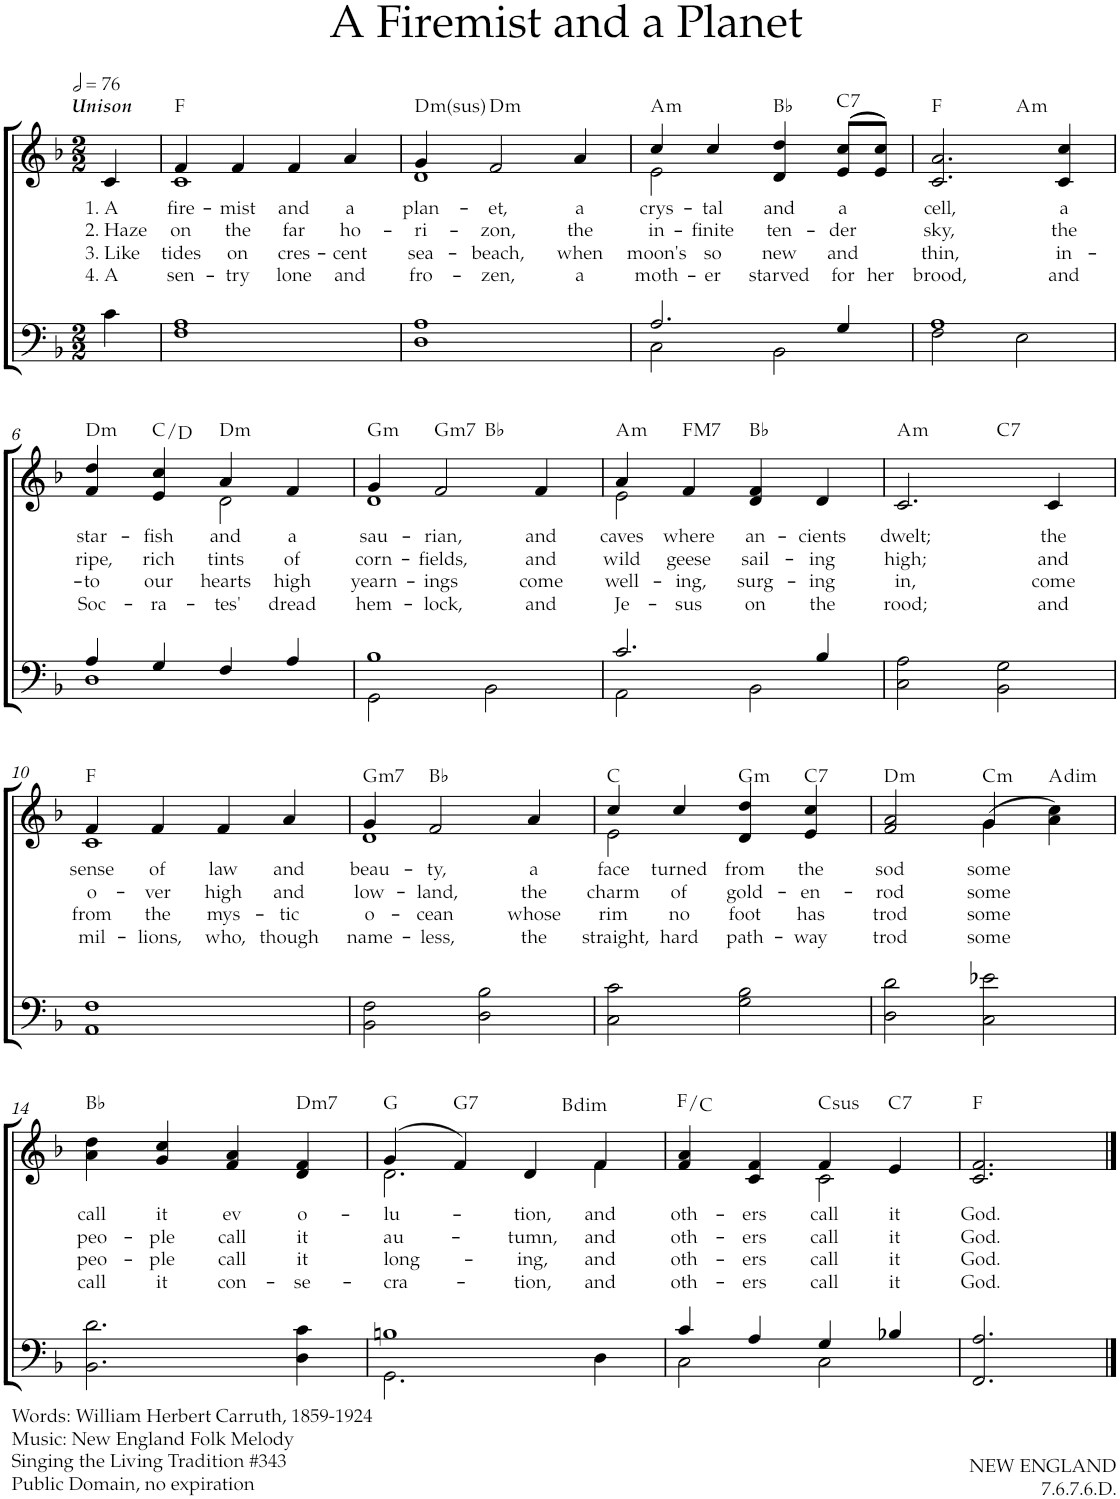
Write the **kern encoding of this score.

**kern	**kern	**text	**text	**text	**text	**harte
*part2	*part1	*part1	*part1	*part1	*part1	*part1
*staff2	*staff1	*staff1	*staff1	*staff1	*staff1	*
*I"Piano	*I"Piano	*	*	*	*	*
*I'Pno	*I'Pno	*	*	*	*	*
*clefF4	*clefG2	*	*	*	*	*
*k[b-]	*k[b-]	*	*	*	*	*
*F:	*F:	*	*	*	*	*
*M2/2	*M2/2	*	*	*	*	*
*MM152	*MM152	*	*	*	*	*
=1	=1	=1	=1	=1	=1	=1
!	!LO:TX:a:Bi:t=Unison	!	!	!	!	!
!	!	!LO:LY:b	!LO:LY:b	!LO:LY:b	!LO:LY:b	!
4c\	4c/	1. A	2. Haze	3. Like	4. A	.
=2	=2	=2	=2	=2	=2	=2
!	!	!LO:LY:b	!LO:LY:b	!LO:LY:b	!LO:LY:b	!
*	*^	*	*	*	*	*
1F 1A	4f/	1c	-fire-	on	tides	sen-	F:maj
!	!	!	!LO:LY:b	!LO:LY:b	!LO:LY:b	!LO:LY:b	!
.	4f/	.	mist	the	on	-try	.
!	!	!	!LO:LY:b	!LO:LY:b	!LO:LY:b	!LO:LY:b	!
.	4f/	.	and	far	cres-	lone	.
!	!	!	!LO:LY:b	!LO:LY:b	!LO:LY:b	!LO:LY:b	!
.	4a/	.	a	ho-	-cent	and	.
=3	=3	=3	=3	=3	=3	=3	=3
!	!	!	!LO:LY:b	!LO:LY:b	!LO:LY:b	!LO:LY:b	!
1D 1A	4g/	1d	-plan-	-ri-	sea-	fro-	D:sus4
!	!	!	!LO:LY:b	!LO:LY:b	!LO:LY:b	!LO:LY:b	!LO:H:kt=m
.	2f/	.	et,	-zon,	-beach,	-zen,	D:min
!	!	!	!LO:LY:b	!LO:LY:b	!LO:LY:b	!LO:LY:b	!
.	4a/	.	a	the	when	a	.
=4	=4	=4	=4	=4	=4	=4	=4
*^	*	*	*	*	*	*	*
!	!	!	!	!LO:LY:b	!LO:LY:b	!LO:LY:b	!LO:LY:b	!LO:H:kt=m
2.A/	2C\	4cc/	2e\	-crys-	in-	moon's	moth-	A:min
!	!	!	!	!LO:LY:b	!LO:LY:b	!LO:LY:b	!LO:LY:b	!
.	.	4cc/	.	tal	-finite	so	-er	.
!	!	!	!	!LO:LY:b	!LO:LY:b	!LO:LY:b	!LO:LY:b	!
.	2BB-\	4d/ 4dd/	2ryy	and	ten-	new	starved	Bb:maj
!	!	!	!	!LO:LY:b	!LO:LY:b	!LO:LY:b	!LO:LY:b	!LO:H:kt=7
4G/	.	(>(>8e/ 8cc/L	.	a	-der	and	for	C:7
!	!	!	!	!	!	!	!LO:LY:b	!
.	.	8e/ 8cc/J))	.	.	.	.	her	.
=5	=5	=5	=5	=5	=5	=5	=5	=5
!	!	!	!	!LO:LY:b	!LO:LY:b	!LO:LY:b	!LO:LY:b	!
1A	2F\	2.c/ 2.a/	2ryy	cell,	sky,	thin,	brood,	F:maj
!	!	!	!	!	!	!	!	!LO:H:kt=m
.	2E\	.	2ryy	.	.	.	.	A:min
!	!	!	!	!LO:LY:b	!LO:LY:b	!LO:LY:b	!LO:LY:b	!
.	.	4c/ 4cc/	.	a	the	in-	and	.
!!LO:LB:g=z	!!
=6	=6	=6	=6	=6	=6	=6	=6	=6
!	!	!	!	!LO:LY:b	!LO:LY:b	!LO:LY:b	!LO:LY:b	!LO:H:kt=m
4A/	1D	4f/ 4dd/	2ryy	-star-	ripe,	-to	Soc-	D:min
!	!	!	!	!LO:LY:b	!LO:LY:b	!LO:LY:b	!LO:LY:b	!
4G/	.	4e/ 4cc/	.	-fish	rich	our	-ra-	C:maj/2
!	!	!	!	!LO:LY:b	!LO:LY:b	!LO:LY:b	!LO:LY:b	!LO:H:kt=m
4F/	.	4a/	2d\	and	tints	hearts	-tes'	D:min
!	!	!	!	!LO:LY:b	!LO:LY:b	!LO:LY:b	!LO:LY:b	!
4A/	.	4f/	.	a	of	high	dread	.
*	*	*v	*v	*	*	*	*	*
=7	=7	=7	=7	=7	=7	=7	=7
!	!	!	!LO:LY:b	!LO:LY:b	!LO:LY:b	!LO:LY:b	!LO:H:kt=m
*	*	*^	*	*	*	*	*
*	*	*	*^	*	*	*	*	*
1B-	2GG\	4g/	1d	2ryy	-sau-	corn-	yearn-	hem-	G:min
!	!	!	!	!	!LO:LY:b	!LO:LY:b	!LO:LY:b	!LO:LY:b	!LO:H:kt=m7
.	.	2f/	.	.	rian,	-fields,	-ings	-lock,	G:min7
.	2BB-\	.	.	2ryy	.	.	.	.	Bb:maj
!	!	!	!	!	!LO:LY:b	!LO:LY:b	!LO:LY:b	!LO:LY:b	!
.	.	4f/	.	.	and	and	come	and	.
=8	=8	=8	=8	=8	=8	=8	=8	=8	=8
!	!	!	!	!	!LO:LY:b	!LO:LY:b	!LO:LY:b	!LO:LY:b	!LO:H:kt=m
*	*	*	*v	*v	*	*	*	*	*
2.c/	2AA\	4a/	2e\	-caves	wild	well-	Je-	A:min
!	!	!	!	!LO:LY:b	!LO:LY:b	!LO:LY:b	!LO:LY:b	!LO:H:kt=M7
.	.	4f/	.	where	geese	-ing,	-sus	F:maj7
!	!	!	!	!LO:LY:b	!LO:LY:b	!LO:LY:b	!LO:LY:b	!
.	2BB-\	4d/ 4f/	2ryy	an-	sail-	surg-	on	Bb:maj
!	!	!	!	!LO:LY:b	!LO:LY:b	!LO:LY:b	!LO:LY:b	!
4B-/	.	4d/	.	cients	-ing	-ing	the	.
*v	*v	*	*	*	*	*	*	*
=9	=9	=9	=9	=9	=9	=9	=9
!	!	!	!LO:LY:b	!LO:LY:b	!LO:LY:b	!LO:LY:b	!LO:H:kt=m
2C\ 2A\	2.c/	2ryy	dwelt;	high;	in,	rood;	A:min
!	!	!	!	!	!	!	!LO:H:kt=7
2BB-\ 2G\	.	2ryy	.	.	.	.	C:7
!	!	!	!LO:LY:b	!LO:LY:b	!LO:LY:b	!LO:LY:b	!
.	4c/	.	the	and	come	and	.
!!LO:LB:g=z	!!
=10	=10	=10	=10	=10	=10	=10	=10
!	!	!	!LO:LY:b	!LO:LY:b	!LO:LY:b	!LO:LY:b	!
1AA 1F	4f/	1c	-sense	o-	from	mil-	F:maj
!	!	!	!LO:LY:b	!LO:LY:b	!LO:LY:b	!LO:LY:b	!
.	4f/	.	of	-ver	the	-lions,	.
!	!	!	!LO:LY:b	!LO:LY:b	!LO:LY:b	!LO:LY:b	!
.	4f/	.	law	high	mys-	who,	.
!	!	!	!LO:LY:b	!LO:LY:b	!LO:LY:b	!LO:LY:b	!
.	4a/	.	and	and	-tic	though	.
=11	=11	=11	=11	=11	=11	=11	=11
!	!	!	!LO:LY:b	!LO:LY:b	!LO:LY:b	!LO:LY:b	!LO:H:kt=m7
2BB-\ 2F\	4g/	1d	-beau-	low-	o-	name-	G:min7
!	!	!	!LO:LY:b	!LO:LY:b	!LO:LY:b	!LO:LY:b	!
.	2f/	.	ty,	-land,	-cean	-less,	Bb:maj
2D\ 2B-\	.	.	.	.	.	.	.
!	!	!	!LO:LY:b	!LO:LY:b	!LO:LY:b	!LO:LY:b	!
.	4a/	.	a	the	whose	the	.
=12	=12	=12	=12	=12	=12	=12	=12
!	!	!	!LO:LY:b	!LO:LY:b	!LO:LY:b	!LO:LY:b	!
2C\ 2c\	4cc/	2e\	face	charm	rim	straight,	C:maj
!	!	!	!LO:LY:b	!LO:LY:b	!LO:LY:b	!LO:LY:b	!
.	4cc/	.	turned	of	no	hard	.
!	!	!	!LO:LY:b	!LO:LY:b	!LO:LY:b	!LO:LY:b	!LO:H:kt=m
2G\ 2B-\	4d/ 4dd/	2ryy	-from	gold-	foot	path-	G:min
!	!	!	!LO:LY:b	!LO:LY:b	!LO:LY:b	!LO:LY:b	!LO:H:kt=7
.	4e/ 4cc/	.	the	-en-	has	-way	C:7
=13	=13	=13	=13	=13	=13	=13	=13
!	!	!	!LO:LY:b	!LO:LY:b	!LO:LY:b	!LO:LY:b	!LO:H:kt=m
2D\ 2d\	2f/ 2a/	2ryy	sod	-rod	trod	trod	D:min
!	!	!	!LO:LY:b	!LO:LY:b	!LO:LY:b	!LO:LY:b	!LO:H:kt=m
2C\ 2e-X\	4g/	(>4g\	some	some	some	some	C:min
!	!	!	!	!	!	!	!LO:H:kt=dim
.	4ryy	4a\ 4cc\)	.	.	.	.	A:dim
!!LO:LB:g=z
=14	=14	=14	=14	=14	=14	=14	=14
!	!	!	!LO:LY:b	!LO:LY:b	!LO:LY:b	!LO:LY:b	!
*	*v	*v	*	*	*	*	*
2.BB-\ 2.d\	4a\ 4dd\	call	peo-	peo-	call	Bb:maj
!	!	!LO:LY:b	!LO:LY:b	!LO:LY:b	!LO:LY:b	!
.	4g/ 4cc/	-it	-ple	-ple	it	.
!	!	!LO:LY:b	!LO:LY:b	!LO:LY:b	!LO:LY:b	!
.	4f/ 4a/	ev	call	call	con-	.
!	!	!LO:LY:b	!LO:LY:b	!LO:LY:b	!LO:LY:b	!LO:H:kt=m7
4D\ 4c\	4d/ 4f/	o-	it	it	-se-	D:min7
=15	=15	=15	=15	=15	=15	=15
*^	*	*	*	*	*	*
!	!	!	!LO:LY:b	!LO:LY:b	!LO:LY:b	!LO:LY:b	!
*	*	*^	*	*	*	*	*
1Bn	2.GG\	(>4g/	2.d\	lu-	au-	long-	-cra-	G:maj
!	!	!	!	!	!	!	!	!LO:H:kt=7
.	.	4f/)	.	.	.	.	.	G:7
!	!	!	!	!LO:LY:b	!LO:LY:b	!LO:LY:b	!LO:LY:b	!
.	.	4d/	.	-tion,	-tumn,	-ing,	-tion,	.
!	!	!	!	!LO:LY:b	!LO:LY:b	!LO:LY:b	!LO:LY:b	!LO:H:kt=dim
.	4D\	4f/	4f\	and	and	and	and	B:dim
=16	=16	=16	=16	=16	=16	=16	=16	=16
!	!	!	!	!LO:LY:b	!LO:LY:b	!LO:LY:b	!LO:LY:b	!
4c/	2C\	4f/ 4a/	2ryy	oth-	oth-	oth-	oth-	F:maj/5
!	!	!	!	!LO:LY:b	!LO:LY:b	!LO:LY:b	!LO:LY:b	!
4A/	.	4c/ 4f/	.	-ers	-ers	-ers	-ers	.
!	!	!	!	!LO:LY:b	!LO:LY:b	!LO:LY:b	!LO:LY:b	!LO:H:kt=sus
4G/	2C\	4f/	2c\	call	call	call	call	C:sus4
!	!	!	!	!LO:LY:b	!LO:LY:b	!LO:LY:b	!LO:LY:b	!LO:H:kt=7
4B-X/	.	4e/	.	it	it	it	it	C:7
*v	*v	*	*	*	*	*	*	*
*	*v	*v	*	*	*	*	*
=17	=17	=17	=17	=17	=17	=17
!	!	!LO:LY:b	!LO:LY:b	!LO:LY:b	!LO:LY:b	!
2.FF/ 2.A/	2.c/ 2.f/	God.	God.	God.	God.	F:maj
==	==	==	==	==	==	==
*-	*-	*-	*-	*-	*-	*-
